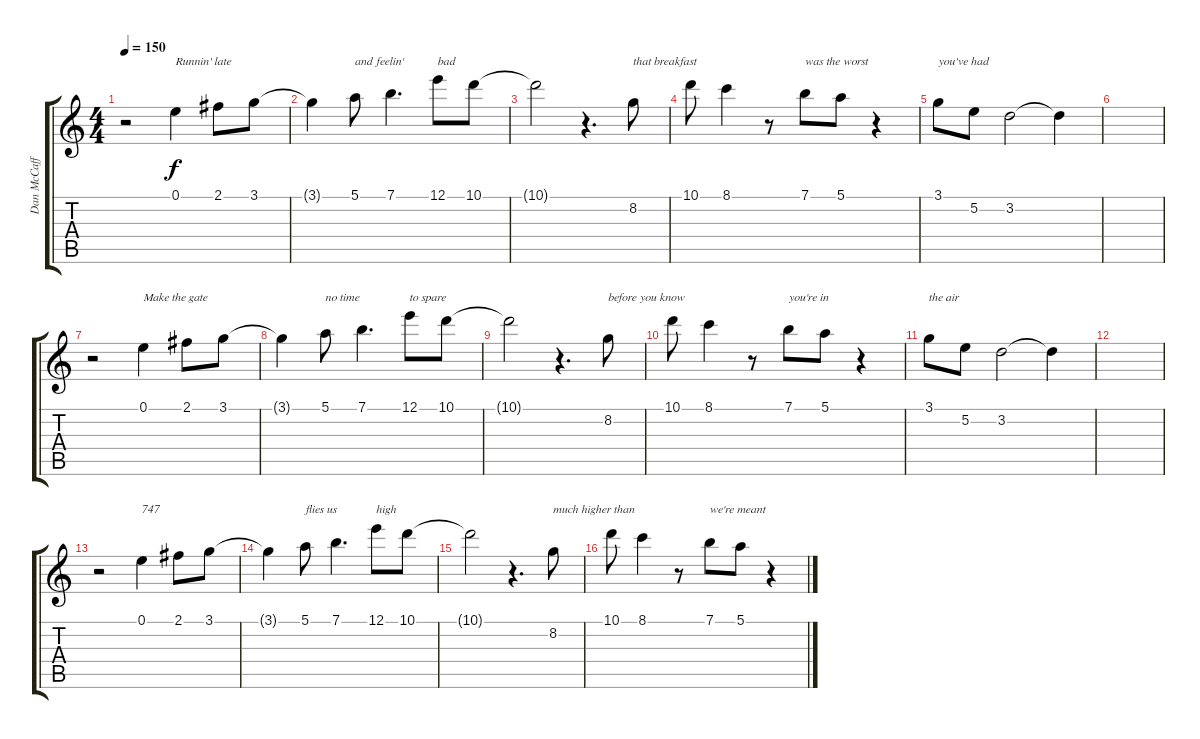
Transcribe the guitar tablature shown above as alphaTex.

\track ("Dan McCafferty (vocals)" "Dan McCaff") {instrument electricguitarjazz}
\staff {score tabs}
\tuning (E4 B3 G3 D3 A2 E2) {hide}
\ts (4 4)
\tempo 150
\clef g2
\ks c
r.2{dy f} 0.1.4{txt "Runnin' late"} 2.1.8 3.1.8 |
3.1{t}.4 5.1.8{txt "and feelin'"} 7.1.4{d} 12.1.8{txt "bad"} 10.1.8 |
10.1{t}.2 r.4{d} 8.2.8{txt "that breakfast"} |
10.1.8 8.1.4 r.8 7.1.8{txt "was the worst"} 5.1.8 r.4 |
3.1.8{txt "you've had"} 5.2.8 3.2.2 3.2{t}.4 |
|
r.2 0.1.4{txt "Make the gate"} 2.1.8 3.1.8 |
3.1{t}.4 5.1.8{txt "no time"} 7.1.4{d} 12.1.8{txt "to spare"} 10.1.8 |
10.1{t}.2 r.4{d} 8.2.8{txt "before you know"} |
10.1.8 8.1.4 r.8 7.1.8{txt "you're in"} 5.1.8 r.4 |
3.1.8{txt "the air"} 5.2.8 3.2.2 3.2{t}.4 |
|
r.2 0.1.4{txt "747"} 2.1.8 3.1.8 |
3.1{t}.4 5.1.8{txt "flies us"} 7.1.4{d} 12.1.8{txt "high"} 10.1.8 |
10.1{t}.2 r.4{d} 8.2.8{txt "much higher than"} |
10.1.8 8.1.4 r.8 7.1.8{txt "we're meant"} 5.1.8 r.4
